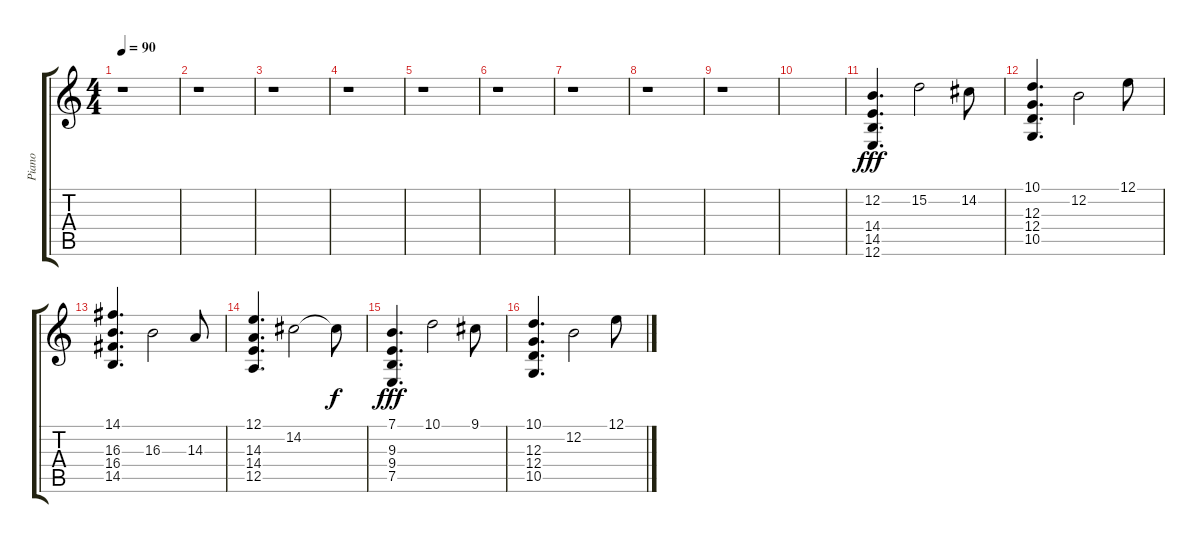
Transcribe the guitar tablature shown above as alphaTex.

\track ("Piano" "Piano") {instrument brightacousticpiano}
\staff {score tabs}
\tuning (E4 B3 G3 D3 A2 E2) {hide}
\ts (4 4)
\tempo 90
\clef g2
\ks c
r.1{dy f} |
r.1 |
r.1 |
r.1 |
r.1 |
r.1 |
r.1 |
r.1 |
r.1 |
|
(12.2 14.4 14.5 12.6).4{d dy fff} 15.2.2 14.2.8 |
(10.1 12.3 12.4 10.5).4{d} 12.2.2 12.1.8 |
(14.1 16.3 16.4 14.5).4{d} 16.3.2 14.3.8 |
(12.1 14.3 14.4 12.5).4{d} 14.2.2 14.2{t}.8{dy f} |
(7.1 9.3 9.4 7.5).4{d dy fff} 10.1.2 9.1.8 |
(10.1 12.3 12.4 10.5).4{d} 12.2.2 12.1.8
